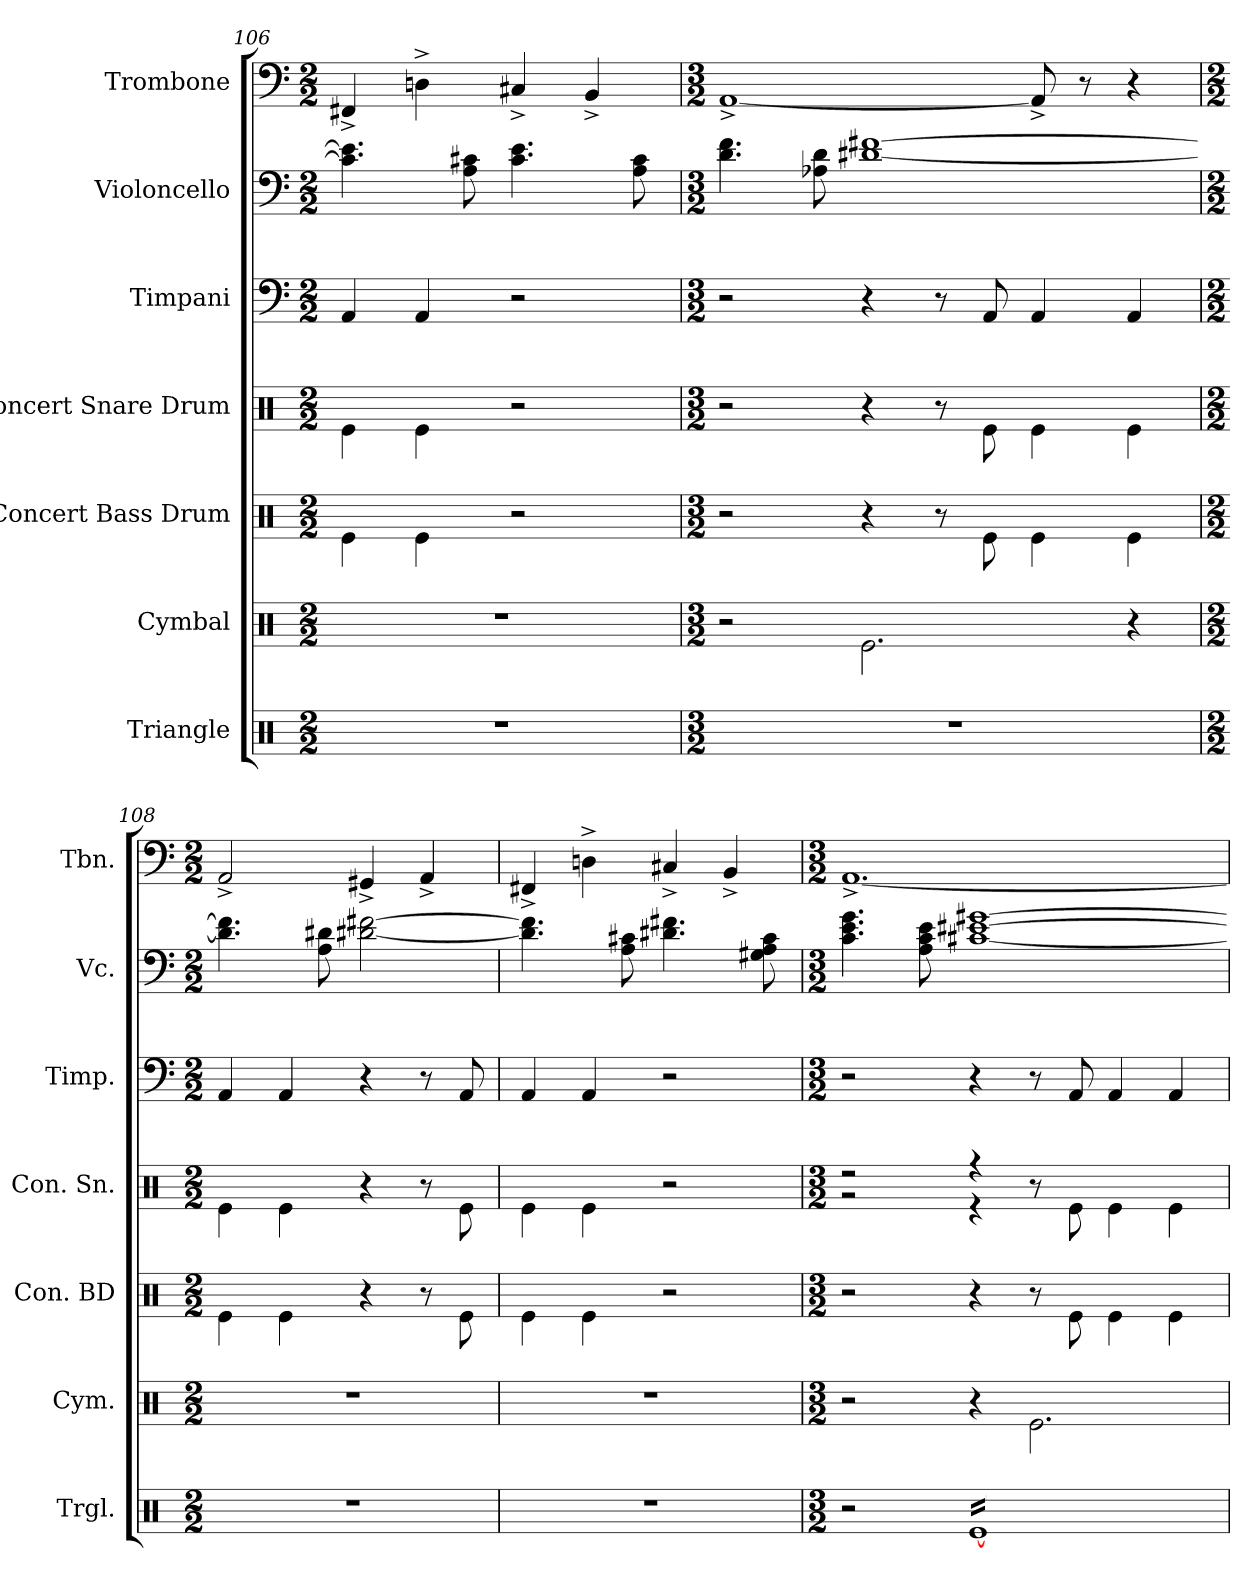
**kern	**kern	**kern	**kern	**kern	**kern	**kern
*part7	*part6	*part5	*part4	*part3	*part2	*part1
*staff7	*staff6	*staff5	*staff4	*staff3	*staff2	*staff1
*I"Triangle	*I"Cymbal	*I"Concert Bass Drum	*I"Concert Snare Drum	*I"Timpani	*I"Violoncello	*I"Trombone
*I'Trgl.	*I'Cym.	*I'Con. BD	*I'Con. Sn.	*I'Timp.	*I'Vc.	*I'Tbn.
*clefX	*clefX	*clefX	*clefX	*clefF4	*clefF4	*clefF4
*k[]	*k[]	*k[]	*k[]	*k[]	*k[]	*k[]
*M2/2	*M2/2	*M2/2	*M2/2	*M2/2	*M2/2	*M2/2
=106	=106	=106	=106	=106	=106	=106
1r	1r	4Re\	4Re\	4AA/	4.c#\] 4.e\]	4FF#X^/
.	.	4Re\	4Re\	4AA/	.	4Dn^\
.	.	.	.	.	8A\ 8c#X\	.
.	.	2r	2r	2r	4.c#\ 4.e\	4C#X^/
.	.	.	.	.	.	4BB^/
.	.	.	.	.	8A\ 8c#\	.
=107	=107	=107	=107	=107	=107	=107
*M3/2	*M3/2	*M3/2	*M3/2	*M3/2	*M3/2	*M3/2
1.r	2r	2r	2r	2r	4.d\ 4.f\	[1AA^
.	.	.	.	.	8A-X\ 8d\	.
.	2.Re\	4r	4r	4r	[1d#X [1f#X	.
.	.	8r	8r	8r	.	.
.	.	8Re\	8Re\	8AA/	.	.
.	.	4Re\	4Re\	4AA/	.	8AA^/]
.	.	.	.	.	.	8r
.	4r	4Re\	4Re\	4AA/	.	4r
=108	=108	=108	=108	=108	=108	=108
*M2/2	*M2/2	*M2/2	*M2/2	*M2/2	*M2/2	*M2/2
1r	1r	4Re\	4Re\	4AA/	4.d#\] 4.f#\]	2AA^/
.	.	4Re\	4Re\	4AA/	.	.
.	.	.	.	.	8A\ 8d#X\	.
.	.	4r	4r	4r	[2d#X\ [2f#X\	4GG#X^/
.	.	8r	8r	8r	.	4AA^/
.	.	8Re\	8Re\	8AA/	.	.
=109	=109	=109	=109	=109	=109	=109
1r	1r	4Re\	4Re\	4AA/	4.d#\] 4.f#\]	4FF#X^/
.	.	4Re\	4Re\	4AA/	.	4Dn^\
.	.	.	.	.	8A\ 8c#X\	.
.	.	2r	2r	2r	4.d#X\ 4.f#X\	4C#X^/
.	.	.	.	.	.	4BB^/
.	.	.	.	.	8G#X\ 8A\ 8c#\	.
!!LO:LB:g=z
=110	=110	=110	=110	=110	=110	=110
*M3/2	*M3/2	*M3/2	*M3/2	*M3/2	*M3/2	*M3/2
*	*	*	*^	*	*	*
2r	2r	2r	2r	2r	2r	4.c\ 4.e\ 4.g\	[1.AA^
.	.	.	.	.	.	8A\ 8c\ 8e\	.
*tremolo	*	*	*	*	*	*	*
[16ReLL	4r	4r	4r	4r	4r	[1c#X [1e#X [1g#X	.
16Re	.	.	.	.	.	.	.
16Re	.	.	.	.	.	.	.
16Re	.	.	.	.	.	.	.
16Re	2.Re\	8r	8r	2.ryy	8r	.	.
16Re	.	.	.	.	.	.	.
16Re	.	8Re\	8Re\	.	8AA/	.	.
16Re	.	.	.	.	.	.	.
16Re	.	4Re\	4Re\	.	4AA/	.	.
16Re	.	.	.	.	.	.	.
16Re	.	.	.	.	.	.	.
16Re	.	.	.	.	.	.	.
16Re	.	4Re\	4Re\	.	4AA/	.	.
16Re	.	.	.	.	.	.	.
16Re	.	.	.	.	.	.	.
16ReJJ	.	.	.	.	.	.	.
*Xtremolo	*	*	*	*	*	*	*
*	*	*	*v	*v	*	*	*
=	=	=	=	=	=	=
*-	*-	*-	*-	*-	*-	*-
